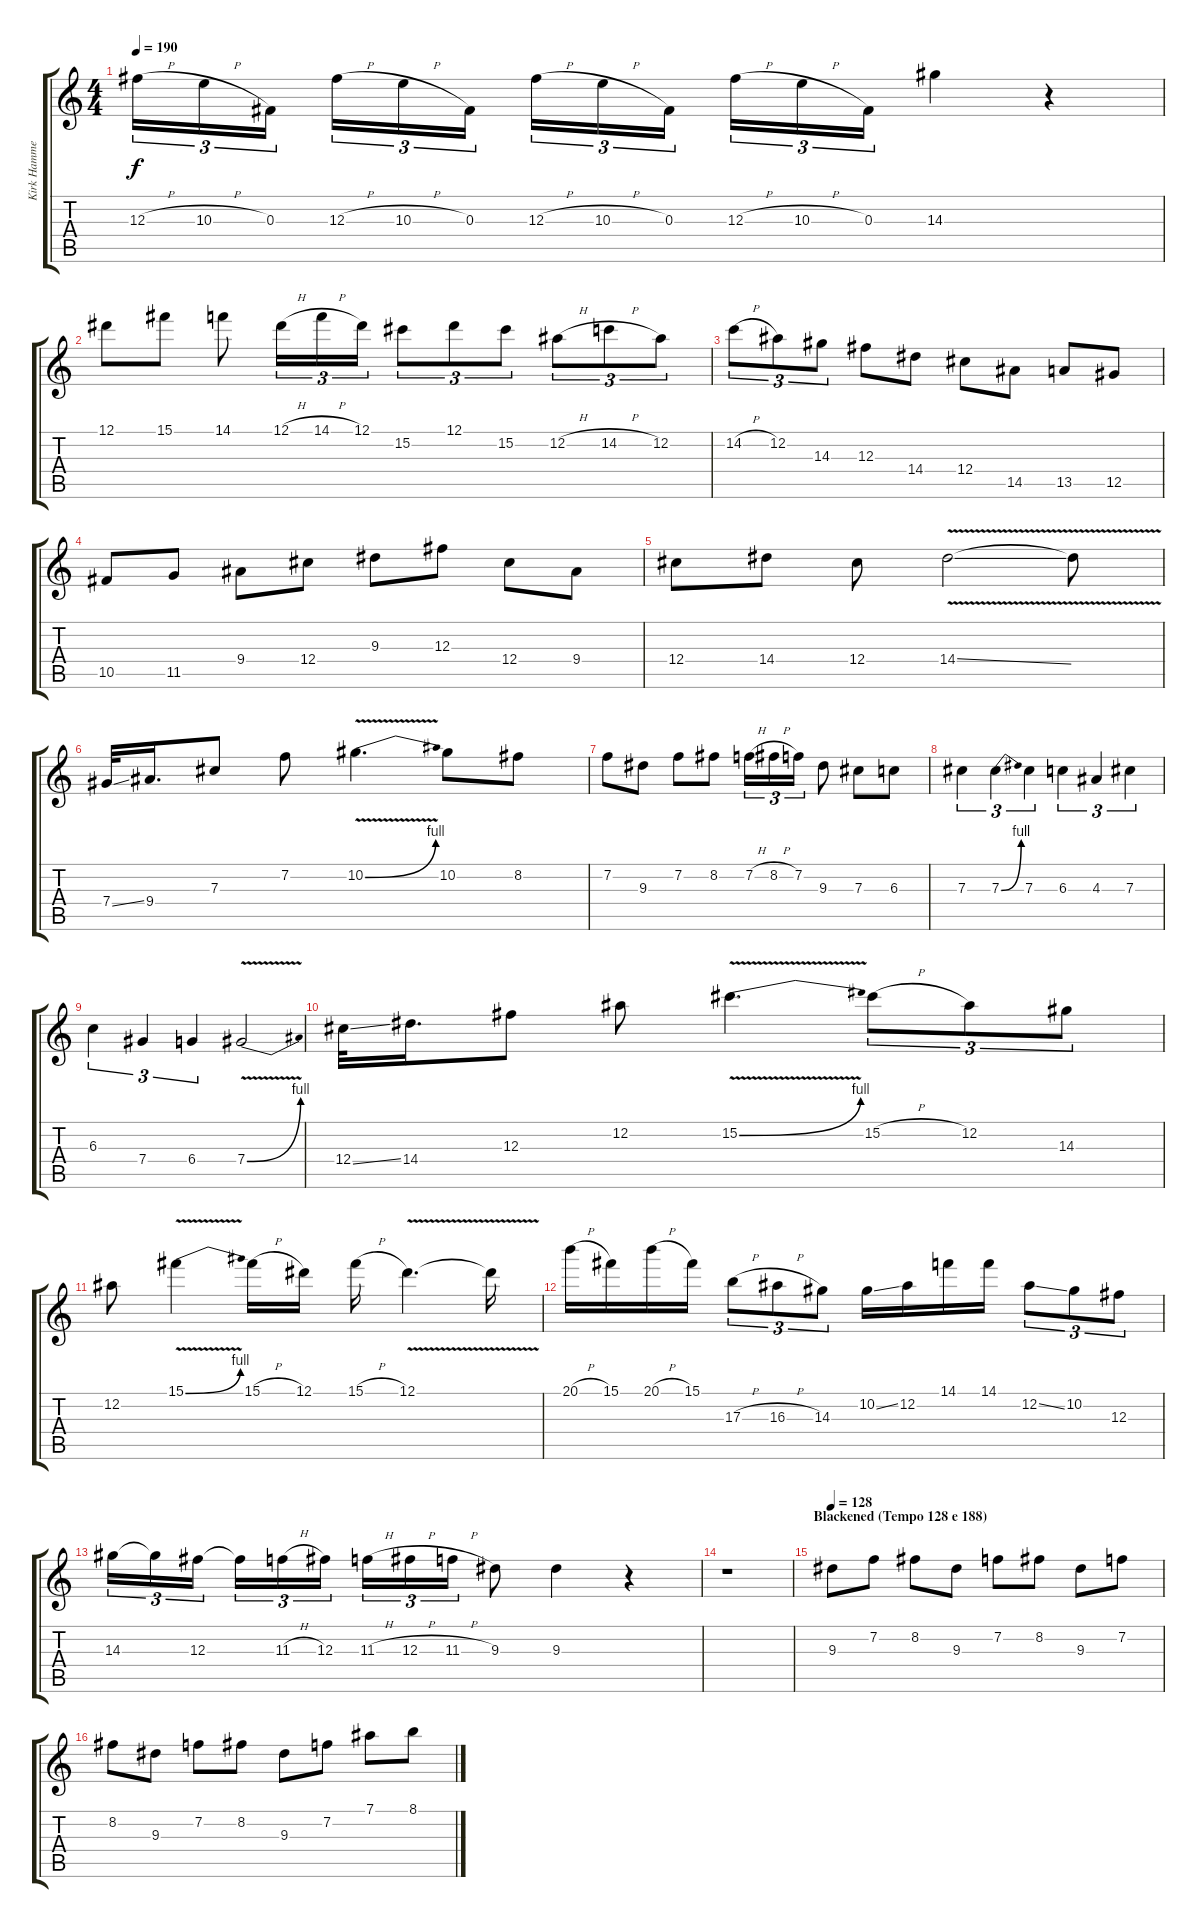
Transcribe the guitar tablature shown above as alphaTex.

\track ("Kirk Hammett (Distortion Guitar)" "Kirk Hamme") {instrument overdrivenguitar}
\staff {score tabs}
\tuning (Eb4 Bb3 Gb3 Db3 Ab2 Eb2) {hide}
\ts (4 4)
\tempo 190
\clef g2
\ks c
12.3{h}.16{tu (3 2) dy f} 10.3{h}.16{tu (3 2)} 0.3.16{tu (3 2)} 12.3{h}.16{tu (3 2)} 10.3{h}.16{tu (3 2)} 0.3.16{tu (3 2)} 12.3{h}.16{tu (3 2)} 10.3{h}.16{tu (3 2)} 0.3.16{tu (3 2)} 12.3{h}.16{tu (3 2)} 10.3{h}.16{tu (3 2)} 0.3.16{tu (3 2)} 14.3.4 r.4 |
12.1.8 15.1.8 14.1.8 12.1{h}.16{tu (3 2)} 14.1{h}.16{tu (3 2)} 12.1.16{tu (3 2)} 15.2.8{tu (3 2)} 12.1.8{tu (3 2)} 15.2.8{tu (3 2)} 12.2{h}.8{tu (3 2)} 14.2{h}.8{tu (3 2)} 12.2.8{tu (3 2)} |
14.2{h}.8{tu (3 2)} 12.2.8{tu (3 2)} 14.3.8{tu (3 2)} 12.3.8 14.4.8 12.4.8 14.5.8 13.5.8 12.5.8 |
10.5.8 11.5.8 9.4.8 12.4.8 9.3.8 12.3.8 12.4.8 9.4.8 |
12.4.8 14.4.8 12.4.8 14.4{v ss}.2 14.4{t}.8 |
7.4{ss}.32 9.4.16{d} 7.3.8 7.2.8 10.2{be (bend 0 0 60 4) v}.4{d} 10.2.8 8.2.8 |
7.2.8 9.3.8 7.2.8 8.2.8 7.2{h}.16{tu (3 2)} 8.2{h}.16{tu (3 2)} 7.2.16{tu (3 2)} 9.3.8 7.3.8 6.3.8 |
7.3.4{tu (3 2)} 7.3{be (bend 0 0 60 4)}.4{tu (3 2)} 7.3.4{tu (3 2)} 6.3.4{tu (3 2)} 4.3.4{tu (3 2)} 7.3.4{tu (3 2)} |
6.3.4{tu (3 2)} 7.4.4{tu (3 2)} 6.4.4{tu (3 2)} 7.4{be (bend 0 0 60 4) v}.2 |
12.4{ss}.32 14.4.16{d} 12.3.8 12.2.8 15.2{be (bend 0 0 60 4) v}.4{d} 15.2{h}.8{tu (3 2)} 12.2.8{tu (3 2)} 14.3.8{tu (3 2)} |
12.2.8 15.1{be (bend 0 0 60 4) v}.4 15.1{h}.16 12.1.16 15.1{h}.16 12.1{v}.4{d} 12.1{t}.16 |
20.1{h}.16 15.1.16 20.1{h}.16 15.1.16 17.3{h}.8{tu (3 2)} 16.3{h}.8{tu (3 2)} 14.3.8{tu (3 2)} 10.2{ss}.16 12.2.16 14.1.16 14.1.16 12.2{ss}.8{tu (3 2)} 10.2.8{tu (3 2)} 12.3.8{tu (3 2)} |
14.3.16{tu (3 2)} 14.3{t}.16{tu (3 2)} 12.3.16{tu (3 2)} 12.3{t}.16{tu (3 2)} 11.3{h}.16{tu (3 2)} 12.3.16{tu (3 2)} 11.3{h}.16{tu (3 2)} 12.3{h}.16{tu (3 2)} 11.3{h}.16{tu (3 2)} 9.3.8 9.3.4 r.4 |
r.1 |
\section ("" "Blackened (Tempo 128 e 188)")
\tempo 128
9.3.8 7.2.8 8.2.8 9.3.8 7.2.8 8.2.8 9.3.8 7.2.8 |
8.2.8 9.3.8 7.2.8 8.2.8 9.3.8 7.2.8 7.1.8 8.1.8
